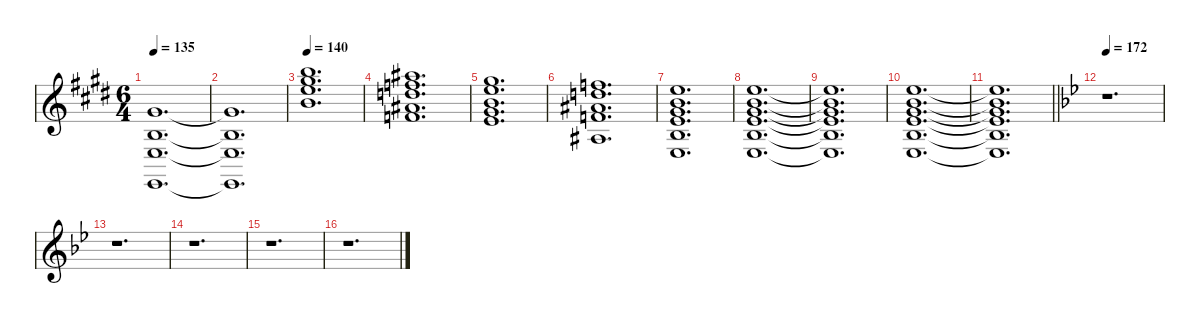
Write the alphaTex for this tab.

\defaultSystemsLayout 4
\hideDynamics
\bracketExtendMode nobrackets
\singleTrackTrackNamePolicy hidden
\multiTrackTrackNamePolicy hidden
\firstSystemTrackNameMode fullname
\firstSystemTrackNameOrientation horizontal
\otherSystemsTrackNameOrientation horizontal
\track ("Strings" "vln.") {instrument stringensemble1}
\staff {score}
\tuning (E4 B3 G3 D3 A2 C2)
\ts (6 4)
\tempo 135
\clef g2
\ks e
(4.1{t acc #} 4.3{t acc forcenatural} 2.4{t acc forcenatural} 4.6{t acc forcenatural}).1{d dy f beam Up} |
(4.1{t acc #} 4.3{t acc forcenatural} 2.4{t acc forcenatural} 4.6{t acc forcenatural}).1{d beam Up} |
\tempo 140
(19.1{acc forcenatural} 21.2{acc #} 21.3{acc forcenatural} 21.4{acc forcenatural}).1{d dy p beam Down} |
(18.1{acc #} 18.2{acc forcenatural} 19.3{acc forcenatural} 20.4{acc #} 20.5{acc forcenatural}).1{d beam Down} |
(16.1{acc #} 17.2{acc forcenatural} 16.3{acc forcenatural} 18.4{acc #} 19.5{acc forcenatural}).1{d beam Down} |
(13.1{acc forcenatural} 15.2{acc forcenatural} 15.3{acc #} 15.4{acc forcenatural} 13.5{acc #}).1{d beam Up} |
(12.1{acc forcenatural} 12.2{acc forcenatural} 13.3{acc #} 14.4{acc forcenatural} 14.5{acc forcenatural} 16.6{acc forcenatural}).1{d beam Up} |
(12.1{acc forcenatural} 12.2{acc forcenatural} 13.3{acc #} 14.4{acc forcenatural} 14.5{acc forcenatural} 16.6{acc forcenatural}).1{d beam Up} |
(12.1{t acc forcenatural} 12.2{t acc forcenatural} 13.3{t acc #} 14.4{t acc forcenatural} 14.5{t acc forcenatural} 16.6{t acc forcenatural}).1{d dy f beam Up} |
(12.1{acc forcenatural} 12.2{acc forcenatural} 13.3{acc #} 14.4{acc forcenatural} 14.5{acc forcenatural} 16.6{acc forcenatural}).1{d dy p beam Up} |
\barLineRight lightlight
(12.1{t acc forcenatural} 12.2{t acc forcenatural} 13.3{t acc #} 14.4{t acc forcenatural} 14.5{t acc forcenatural} 16.6{t acc forcenatural}).1{d dy f beam Up} |
\tempo 172
\ks gminor
r.1{d beam Down} |
r.1{d beam Down} |
r.1{d beam Down} |
r.1{d beam Down} |
r.1{d beam Down}
